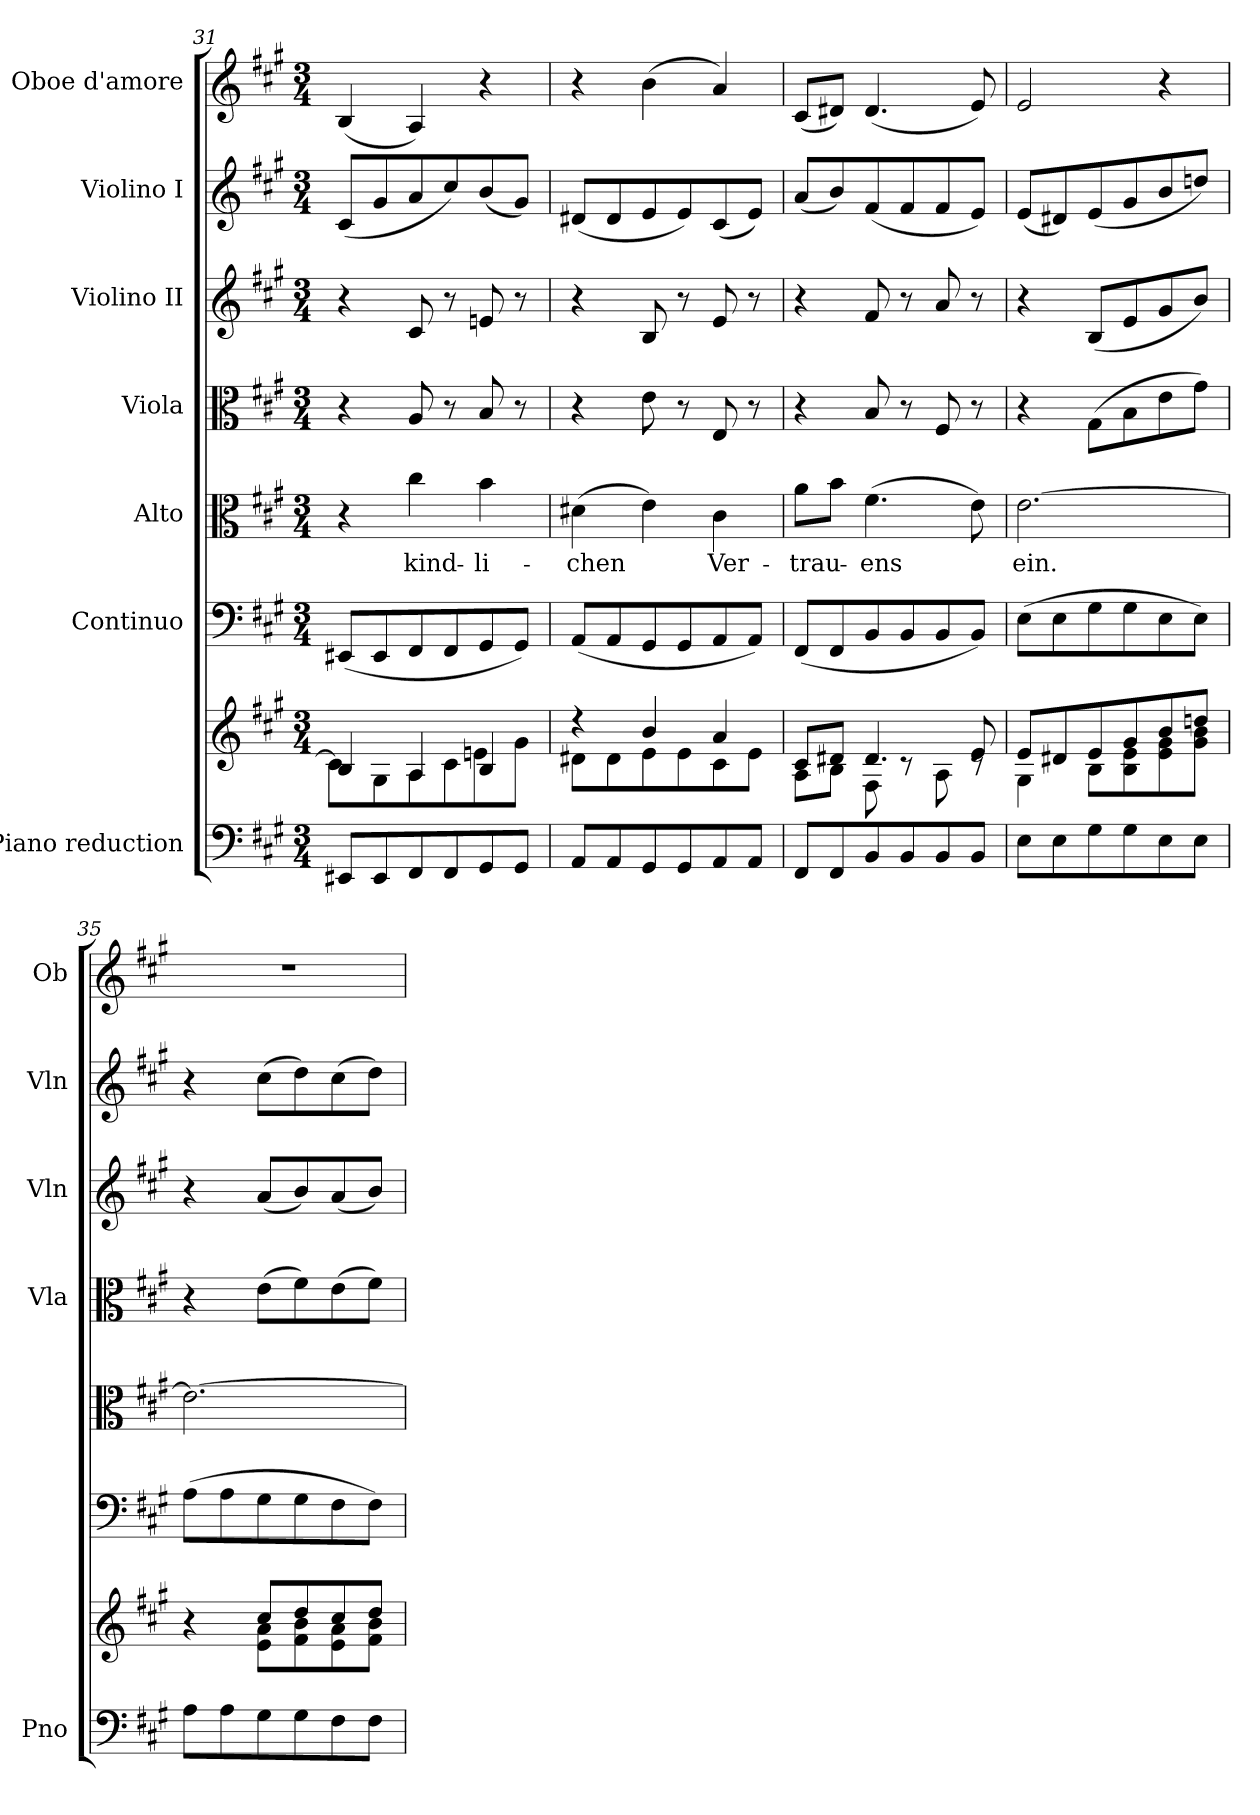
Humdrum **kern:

**kern	**kern	**kern	**kern	**text	**kern	**kern	**kern	**kern
*part7	*part7	*part6	*part5	*part5	*part4	*part3	*part2	*part1
*staff8	*staff7	*staff6	*staff5	*staff5	*staff4	*staff3	*staff2	*staff1
*I"Piano reduction	*	*I"Continuo	*I"Alto	*	*I"Viola	*I"Violino II	*I"Violino I	*I"Oboe d'amore
*I'Pno	*	*	*	*	*I'Vla	*I'Vln	*I'Vln	*I'Ob
*clefF4	*clefG2	*clefF4	*clefC3	*	*clefC3	*clefG2	*clefG2	*clefG2
*k[f#c#g#]	*k[f#c#g#]	*k[f#c#g#]	*k[f#c#g#]	*	*k[f#c#g#]	*k[f#c#g#]	*k[f#c#g#]	*k[f#c#g#]
*M3/4	*M3/4	*M3/4	*M3/4	*	*M3/4	*M3/4	*M3/4	*M3/4
=31	=31	=31	=31	=31	=31	=31	=31	=31
*	*^	*	*	*	*	*	*	*
8EE#X/L	4B/	8c#\L]	(<8EE#X/L	4r	.	4r	4r	(<8c#/L	(<4B/
8EE#/	.	8G#\	8EE#/	.	.	.	.	8g#/	.
!	!	!	!	!	!LO:LY:b	!	!	!	!
8FF#/	4A/	8A\	8FF#/	4cc#\	kind-	8A/	8c#/	8a/	4A/)
8FF#/	.	8c#\	8FF#/	.	.	8r	8r	8cc#/)	.
!	!	!	!	!	!LO:LY:b	!	!	!	!
8GG#/	4B/	8en\	8GG#/	4b\	-li-	8B/	8en/	(<8b/	4r
8GG#/J	.	8g#\J	8GG#/J)	.	.	8r	8r	8g#/J)	.
=32	=32	=32	=32	=32	=32	=32	=32	=32	=32
!	!	!	!	!	!LO:LY:b	!	!	!	!
8AA/L	4r	8d#X\L	(<8AA/L	(>4d#X\	-chen	4r	4r	(<8d#X/L	4r
8AA/	.	8d#\	8AA/	.	.	.	.	8d#/	.
8GG#/	4b/	8e\	8GG#/	4e\)	.	8e\	8B/	8e/	(>4b\
8GG#/	.	8e\	8GG#/	.	.	8r	8r	8e/)	.
!	!	!	!	!	!LO:LY:b	!	!	!	!
8AA/	4a/	8c#\	8AA/	4c#\	Ver-	8E/	8e/	(<8c#/	4a/)
8AA/J	.	8e\J	8AA/J)	.	.	8r	8r	8e/J)	.
=33	=33	=33	=33	=33	=33	=33	=33	=33	=33
!	!	!	!	!	!LO:LY:b	!	!	!	!
8FF#/L	8c#/L	8A\L	(<8FF#/L	8a\L	-trau-	4r	4r	(<8a/L	(<8c#/L
8FF#/	8d#X/J	8B\J	8FF#/	8b\J	.	.	.	8b/)	8d#X/J)
!	!	!	!	!	!LO:LY:b	!	!	!	!
8BB/	4.d#/	8F#\	8BB/	(>4.f#\	-ens	8B/	8f#/	(<8f#/	(<4.d#/
8BB/	.	8rc	8BB/	.	.	8r	8r	8f#/	.
8BB/	.	8A\	8BB/	.	.	8F#/	8a/	8f#/	.
8BB/J	8e/	8rc	8BB/J)	8e\)	.	8r	8r	8e/J)	8e/)
=34	=34	=34	=34	=34	=34	=34	=34	=34	=34
!	!	!	!	!	!LO:LY:b	!	!	!	!
8E\L	8e/L	4G#\	(>8E\L	[2.e\	ein.	4r	4r	(<8e/L	2e/
8E\	8d#X/	.	8E\	.	.	.	.	8d#X/)	.
8G#\	8e/	8B\L	8G#\	.	.	(>8G#\L	(<8B/L	(<8e/	.
8G#\	8g#/	8B\ 8e\	8G#\	.	.	8B\	8e/	8g#/	.
8E\	8b/	8e\ 8g#\	8E\	.	.	8e\	8g#/	8b/	4r
8E\J	8ddn/J	8g#\ 8b\J	8E\J)	.	.	8g#\J)	8b/J)	8ddn/J)	.
=35	=35	=35	=35	=35	=35	=35	=35	=35	=35
8A\L	4r	4ryy	(>8A\L	2.e\_	.	4r	4r	4r	2.r
8A\	.	.	8A\	.	.	.	.	.	.
8G#\	8cc#/L	8e\ 8a\L	8G#\	.	.	(>8e\L	(<8a/L	(>8cc#\L	.
8G#\	8dd/	8f#\ 8b\	8G#\	.	.	8f#\)	8b/)	8dd\)	.
8F#\	8cc#/	8e\ 8a\	8F#\	.	.	(>8e\	(<8a/	(>8cc#\	.
8F#\J	8dd/J	8f#\ 8b\J	8F#\J)	.	.	8f#\J)	8b/J)	8dd\J)	.
*	*v	*v	*	*	*	*	*	*	*
=	=	=	=	=	=	=	=	=
*-	*-	*-	*-	*-	*-	*-	*-	*-
